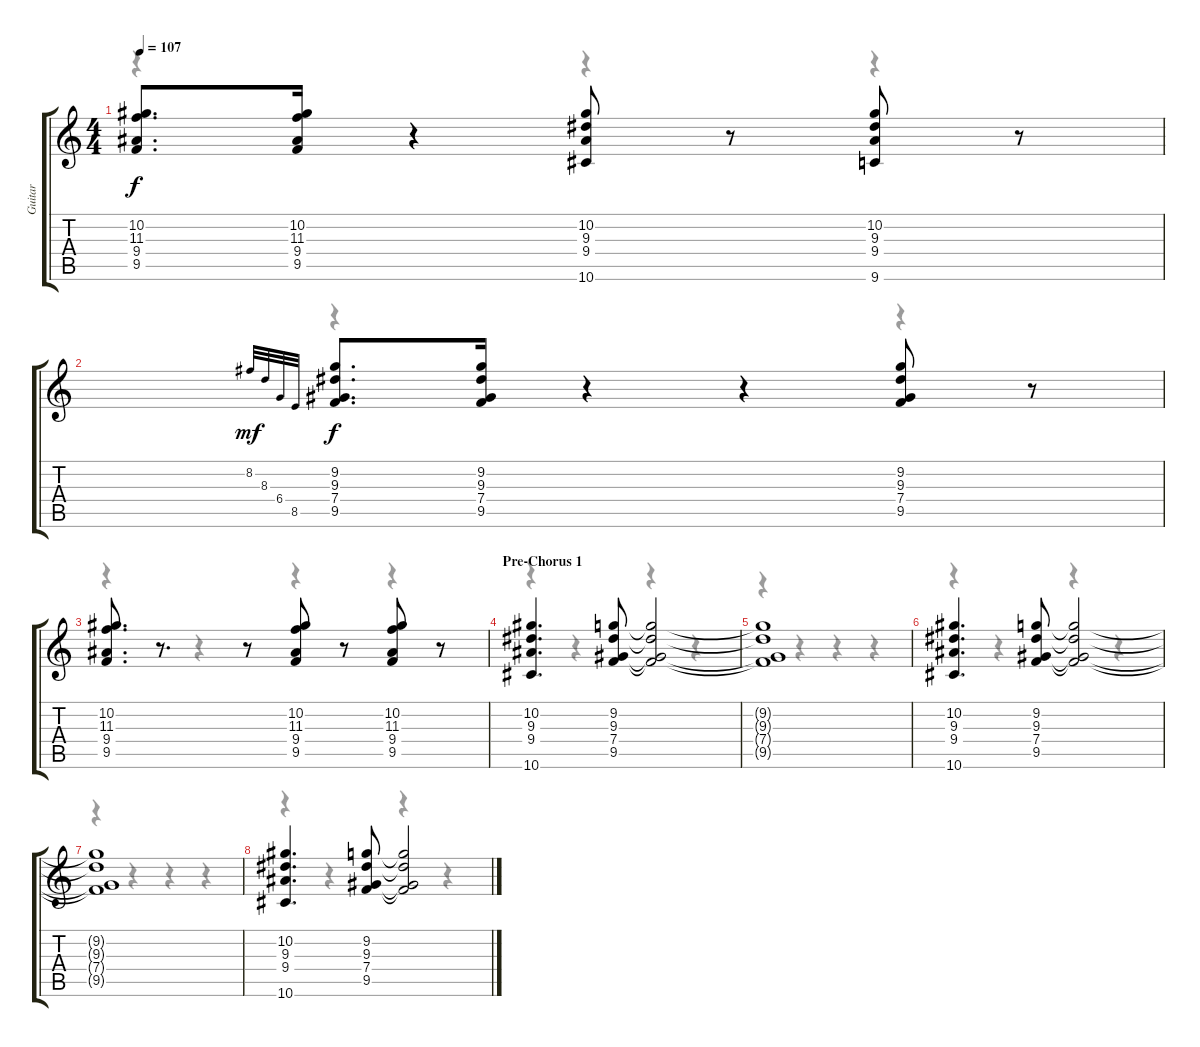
\track ("Guitar" "Guitar") {instrument electricguitarjazz}
\staff {score tabs}
\tuning (Eb4 Bb3 Gb3 Db3 Ab2 Eb2) {hide}
\voice
\ts (4 4)
\tempo 107
\clef g2
\ks c
(10.2 11.3 9.4 9.5).8{d dy f} (10.2 11.3 9.4 9.5).16 r.4 (10.2 9.3 9.4 10.6).8 r.8 (10.2 9.3 9.4 9.6).8 r.8 |
8.2.32{gr onbeat dy mf} 8.3.32{gr onbeat} 6.4.32{gr onbeat} 8.5.32{gr onbeat} (9.2 9.3 7.4 9.5).8{d dy f} (9.2 9.3 7.4 9.5).16 r.4 r.4 (9.2 9.3 7.4 9.5).8 r.8 |
(10.2 11.3 9.4 9.5).8{d} r.8{d} r.8 (10.2 11.3 9.4 9.5).8 r.8 (10.2 11.3 9.4 9.5).8 r.8 |
\section ("" "Pre-Chorus 1")
(10.2 9.3 9.4 10.6).4{d} (9.2 9.3 7.4 9.5).8 (9.2{t} 9.3{t} 7.4{t} 9.5{t}).2 |
(9.2{t} 9.3{t} 7.4{t} 9.5{t}).1 |
(10.2 9.3 9.4 10.6).4{d} (9.2 9.3 7.4 9.5).8 (9.2{t} 9.3{t} 7.4{t} 9.5{t}).2 |
(9.2{t} 9.3{t} 7.4{t} 9.5{t}).1 |
(10.2 9.3 9.4 10.6).4{d} (9.2 9.3 7.4 9.5).8 (9.2{t} 9.3{t} 7.4{t} 9.5{t}).2
\voice
\clef g2
\ottava regular
\simile none
\ks c
r.4{dy f} r.4 r.4 r.4 |
r.4 r.4 r.4 r.4 |
r.4 r.4 r.4 r.4 |
r.4 r.4 r.4 r.4 |
r.4 r.4 r.4 r.4 |
r.4 r.4 r.4 r.4 |
r.4 r.4 r.4 r.4 |
r.4 r.4 r.4 r.4
